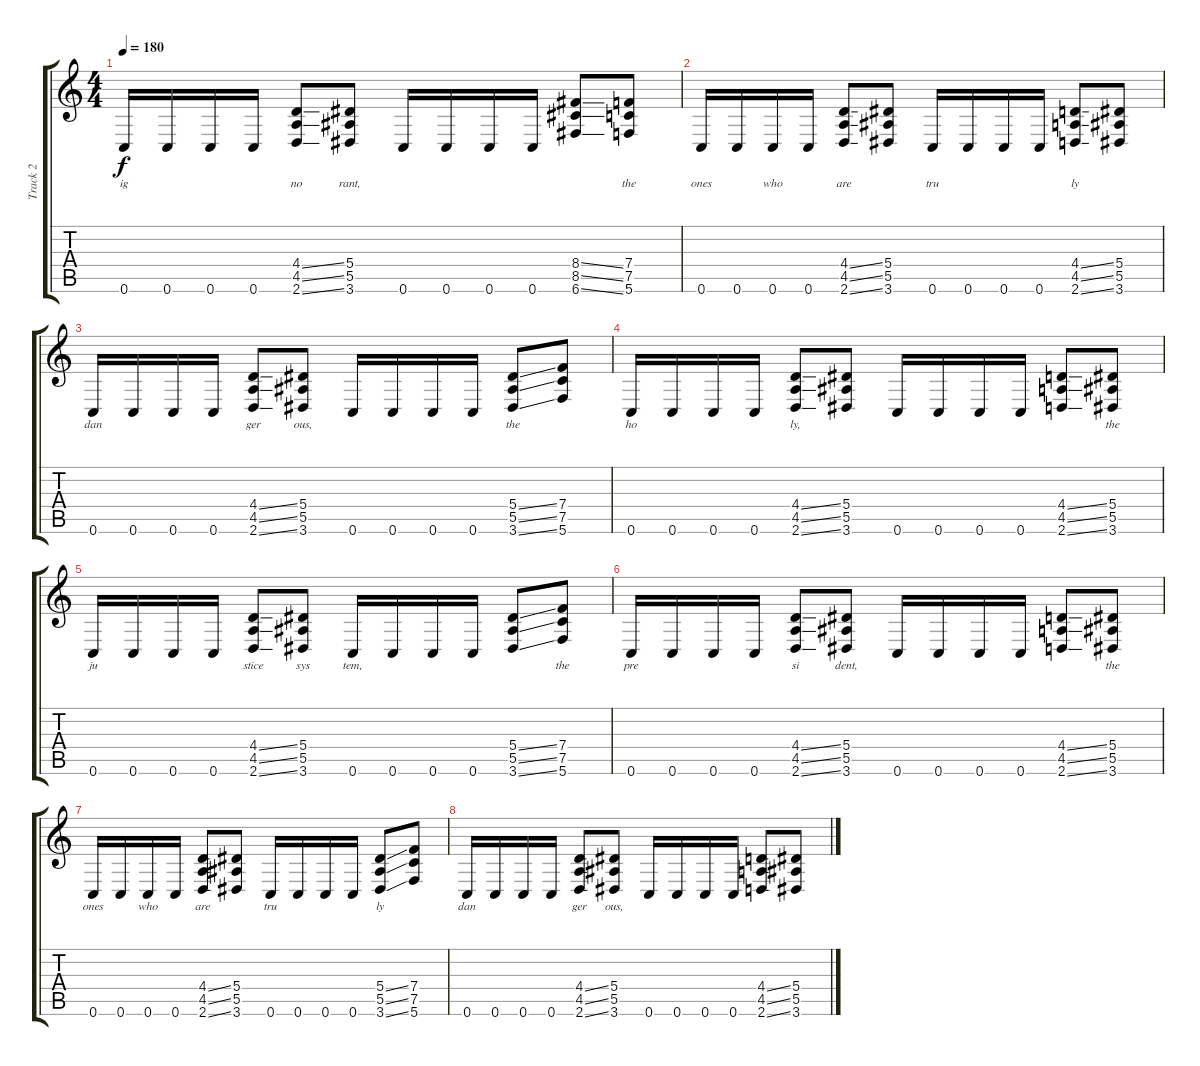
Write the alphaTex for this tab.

\track ("Track 2" "Track 2") {instrument distortionguitar}
\staff {score tabs}
\tuning (C4 G3 Eb3 Bb2 F2 C2) {hide}
\ts (4 4)
\tempo 180
\clef g2
\ks c
0.6.16{lyrics (0 "ig") lyrics (1 "") lyrics (2 "") lyrics (3 "") lyrics (4 "") dy f} 0.6.16{lyrics (0 "") lyrics (1 "") lyrics (2 "") lyrics (3 "") lyrics (4 "")} 0.6.16{lyrics (0 "") lyrics (1 "") lyrics (2 "") lyrics (3 "") lyrics (4 "")} 0.6.16{lyrics (0 "") lyrics (1 "") lyrics (2 "") lyrics (3 "") lyrics (4 "")} (4.4{ss} 4.5{ss} 2.6{ss}).8{lyrics (0 "no") lyrics (1 "") lyrics (2 "") lyrics (3 "") lyrics (4 "")} (5.4 5.5 3.6).8{lyrics (0 "rant,") lyrics (1 "") lyrics (2 "") lyrics (3 "") lyrics (4 "")} 0.6.16{lyrics (0 "") lyrics (1 "") lyrics (2 "") lyrics (3 "") lyrics (4 "")} 0.6.16{lyrics (0 "") lyrics (1 "") lyrics (2 "") lyrics (3 "") lyrics (4 "")} 0.6.16{lyrics (0 "") lyrics (1 "") lyrics (2 "") lyrics (3 "") lyrics (4 "")} 0.6.16{lyrics (0 "") lyrics (1 "") lyrics (2 "") lyrics (3 "") lyrics (4 "")} (8.4{ss} 8.5{ss} 6.6{ss}).8{lyrics (0 "") lyrics (1 "") lyrics (2 "") lyrics (3 "") lyrics (4 "")} (7.4 7.5 5.6).8{lyrics (0 "the") lyrics (1 "") lyrics (2 "") lyrics (3 "") lyrics (4 "")} |
0.6.16{lyrics (0 "ones") lyrics (1 "") lyrics (2 "") lyrics (3 "") lyrics (4 "")} 0.6.16{lyrics (0 "") lyrics (1 "") lyrics (2 "") lyrics (3 "") lyrics (4 "")} 0.6.16{lyrics (0 "who") lyrics (1 "") lyrics (2 "") lyrics (3 "") lyrics (4 "")} 0.6.16{lyrics (0 "") lyrics (1 "") lyrics (2 "") lyrics (3 "") lyrics (4 "")} (4.4{ss} 4.5{ss} 2.6{ss}).8{lyrics (0 "are") lyrics (1 "") lyrics (2 "") lyrics (3 "") lyrics (4 "")} (5.4 5.5 3.6).8{lyrics (0 "") lyrics (1 "") lyrics (2 "") lyrics (3 "") lyrics (4 "")} 0.6.16{lyrics (0 "tru") lyrics (1 "") lyrics (2 "") lyrics (3 "") lyrics (4 "")} 0.6.16{lyrics (0 "") lyrics (1 "") lyrics (2 "") lyrics (3 "") lyrics (4 "")} 0.6.16{lyrics (0 "") lyrics (1 "") lyrics (2 "") lyrics (3 "") lyrics (4 "")} 0.6.16{lyrics (0 "") lyrics (1 "") lyrics (2 "") lyrics (3 "") lyrics (4 "")} (4.4{ss} 4.5{ss} 2.6{ss}).8{lyrics (0 "ly") lyrics (1 "") lyrics (2 "") lyrics (3 "") lyrics (4 "")} (5.4 5.5 3.6).8{lyrics (0 "") lyrics (1 "") lyrics (2 "") lyrics (3 "") lyrics (4 "")} |
0.6.16{lyrics (0 "dan") lyrics (1 "") lyrics (2 "") lyrics (3 "") lyrics (4 "")} 0.6.16{lyrics (0 "") lyrics (1 "") lyrics (2 "") lyrics (3 "") lyrics (4 "")} 0.6.16{lyrics (0 "") lyrics (1 "") lyrics (2 "") lyrics (3 "") lyrics (4 "")} 0.6.16{lyrics (0 "") lyrics (1 "") lyrics (2 "") lyrics (3 "") lyrics (4 "")} (4.4{ss} 4.5{ss} 2.6{ss}).8{lyrics (0 "ger") lyrics (1 "") lyrics (2 "") lyrics (3 "") lyrics (4 "")} (5.4 5.5 3.6).8{lyrics (0 "ous,") lyrics (1 "") lyrics (2 "") lyrics (3 "") lyrics (4 "")} 0.6.16{lyrics (0 "") lyrics (1 "") lyrics (2 "") lyrics (3 "") lyrics (4 "")} 0.6.16{lyrics (0 "") lyrics (1 "") lyrics (2 "") lyrics (3 "") lyrics (4 "")} 0.6.16{lyrics (0 "") lyrics (1 "") lyrics (2 "") lyrics (3 "") lyrics (4 "")} 0.6.16{lyrics (0 "") lyrics (1 "") lyrics (2 "") lyrics (3 "") lyrics (4 "")} (5.4{ss} 5.5{ss} 3.6{ss}).8{lyrics (0 "the") lyrics (1 "") lyrics (2 "") lyrics (3 "") lyrics (4 "")} (7.4 7.5 5.6).8{lyrics (0 "") lyrics (1 "") lyrics (2 "") lyrics (3 "") lyrics (4 "")} |
0.6.16{lyrics (0 "ho") lyrics (1 "") lyrics (2 "") lyrics (3 "") lyrics (4 "")} 0.6.16{lyrics (0 "") lyrics (1 "") lyrics (2 "") lyrics (3 "") lyrics (4 "")} 0.6.16{lyrics (0 "") lyrics (1 "") lyrics (2 "") lyrics (3 "") lyrics (4 "")} 0.6.16{lyrics (0 "") lyrics (1 "") lyrics (2 "") lyrics (3 "") lyrics (4 "")} (4.4{ss} 4.5{ss} 2.6{ss}).8{lyrics (0 "ly,") lyrics (1 "") lyrics (2 "") lyrics (3 "") lyrics (4 "")} (5.4 5.5 3.6).8{lyrics (0 "") lyrics (1 "") lyrics (2 "") lyrics (3 "") lyrics (4 "")} 0.6.16{lyrics (0 "") lyrics (1 "") lyrics (2 "") lyrics (3 "") lyrics (4 "")} 0.6.16{lyrics (0 "") lyrics (1 "") lyrics (2 "") lyrics (3 "") lyrics (4 "")} 0.6.16{lyrics (0 "") lyrics (1 "") lyrics (2 "") lyrics (3 "") lyrics (4 "")} 0.6.16{lyrics (0 "") lyrics (1 "") lyrics (2 "") lyrics (3 "") lyrics (4 "")} (4.4{ss} 4.5{ss} 2.6{ss}).8{lyrics (0 "") lyrics (1 "") lyrics (2 "") lyrics (3 "") lyrics (4 "")} (5.4 5.5 3.6).8{lyrics (0 "the") lyrics (1 "") lyrics (2 "") lyrics (3 "") lyrics (4 "")} |
0.6.16{lyrics (0 "ju") lyrics (1 "") lyrics (2 "") lyrics (3 "") lyrics (4 "")} 0.6.16{lyrics (0 "") lyrics (1 "") lyrics (2 "") lyrics (3 "") lyrics (4 "")} 0.6.16{lyrics (0 "") lyrics (1 "") lyrics (2 "") lyrics (3 "") lyrics (4 "")} 0.6.16{lyrics (0 "") lyrics (1 "") lyrics (2 "") lyrics (3 "") lyrics (4 "")} (4.4{ss} 4.5{ss} 2.6{ss}).8{lyrics (0 "stice") lyrics (1 "") lyrics (2 "") lyrics (3 "") lyrics (4 "")} (5.4 5.5 3.6).8{lyrics (0 "sys") lyrics (1 "") lyrics (2 "") lyrics (3 "") lyrics (4 "")} 0.6.16{lyrics (0 "tem,") lyrics (1 "") lyrics (2 "") lyrics (3 "") lyrics (4 "")} 0.6.16{lyrics (0 "") lyrics (1 "") lyrics (2 "") lyrics (3 "") lyrics (4 "")} 0.6.16{lyrics (0 "") lyrics (1 "") lyrics (2 "") lyrics (3 "") lyrics (4 "")} 0.6.16{lyrics (0 "") lyrics (1 "") lyrics (2 "") lyrics (3 "") lyrics (4 "")} (5.4{ss} 5.5{ss} 3.6{ss}).8{lyrics (0 "") lyrics (1 "") lyrics (2 "") lyrics (3 "") lyrics (4 "")} (7.4 7.5 5.6).8{lyrics (0 "the") lyrics (1 "") lyrics (2 "") lyrics (3 "") lyrics (4 "")} |
0.6.16{lyrics (0 "pre") lyrics (1 "") lyrics (2 "") lyrics (3 "") lyrics (4 "")} 0.6.16{lyrics (0 "") lyrics (1 "") lyrics (2 "") lyrics (3 "") lyrics (4 "")} 0.6.16{lyrics (0 "") lyrics (1 "") lyrics (2 "") lyrics (3 "") lyrics (4 "")} 0.6.16{lyrics (0 "") lyrics (1 "") lyrics (2 "") lyrics (3 "") lyrics (4 "")} (4.4{ss} 4.5{ss} 2.6{ss}).8{lyrics (0 "si") lyrics (1 "") lyrics (2 "") lyrics (3 "") lyrics (4 "")} (5.4 5.5 3.6).8{lyrics (0 "dent,") lyrics (1 "") lyrics (2 "") lyrics (3 "") lyrics (4 "")} 0.6.16{lyrics (0 "") lyrics (1 "") lyrics (2 "") lyrics (3 "") lyrics (4 "")} 0.6.16{lyrics (0 "") lyrics (1 "") lyrics (2 "") lyrics (3 "") lyrics (4 "")} 0.6.16{lyrics (0 "") lyrics (1 "") lyrics (2 "") lyrics (3 "") lyrics (4 "")} 0.6.16{lyrics (0 "") lyrics (1 "") lyrics (2 "") lyrics (3 "") lyrics (4 "")} (4.4{ss} 4.5{ss} 2.6{ss}).8{lyrics (0 "") lyrics (1 "") lyrics (2 "") lyrics (3 "") lyrics (4 "")} (5.4 5.5 3.6).8{lyrics (0 "the") lyrics (1 "") lyrics (2 "") lyrics (3 "") lyrics (4 "")} |
0.6.16{lyrics (0 "ones") lyrics (1 "") lyrics (2 "") lyrics (3 "") lyrics (4 "")} 0.6.16{lyrics (0 "") lyrics (1 "") lyrics (2 "") lyrics (3 "") lyrics (4 "")} 0.6.16{lyrics (0 "who") lyrics (1 "") lyrics (2 "") lyrics (3 "") lyrics (4 "")} 0.6.16{lyrics (0 "") lyrics (1 "") lyrics (2 "") lyrics (3 "") lyrics (4 "")} (4.4{ss} 4.5{ss} 2.6{ss}).8{lyrics (0 "are") lyrics (1 "") lyrics (2 "") lyrics (3 "") lyrics (4 "")} (5.4 5.5 3.6).8{lyrics (0 "") lyrics (1 "") lyrics (2 "") lyrics (3 "") lyrics (4 "")} 0.6.16{lyrics (0 "tru") lyrics (1 "") lyrics (2 "") lyrics (3 "") lyrics (4 "")} 0.6.16{lyrics (0 "") lyrics (1 "") lyrics (2 "") lyrics (3 "") lyrics (4 "")} 0.6.16{lyrics (0 "") lyrics (1 "") lyrics (2 "") lyrics (3 "") lyrics (4 "")} 0.6.16{lyrics (0 "") lyrics (1 "") lyrics (2 "") lyrics (3 "") lyrics (4 "")} (5.4{ss} 5.5{ss} 3.6{ss}).8{lyrics (0 "ly") lyrics (1 "") lyrics (2 "") lyrics (3 "") lyrics (4 "")} (7.4 7.5 5.6).8{lyrics (0 "") lyrics (1 "") lyrics (2 "") lyrics (3 "") lyrics (4 "")} |
0.6.16{lyrics (0 "dan") lyrics (1 "") lyrics (2 "") lyrics (3 "") lyrics (4 "")} 0.6.16{lyrics (0 "") lyrics (1 "") lyrics (2 "") lyrics (3 "") lyrics (4 "")} 0.6.16{lyrics (0 "") lyrics (1 "") lyrics (2 "") lyrics (3 "") lyrics (4 "")} 0.6.16{lyrics (0 "") lyrics (1 "") lyrics (2 "") lyrics (3 "") lyrics (4 "")} (4.4{ss} 4.5{ss} 2.6{ss}).8{lyrics (0 "ger") lyrics (1 "") lyrics (2 "") lyrics (3 "") lyrics (4 "")} (5.4 5.5 3.6).8{lyrics (0 "ous,") lyrics (1 "") lyrics (2 "") lyrics (3 "") lyrics (4 "")} 0.6.16{lyrics (0 "") lyrics (1 "") lyrics (2 "") lyrics (3 "") lyrics (4 "")} 0.6.16{lyrics (0 "") lyrics (1 "") lyrics (2 "") lyrics (3 "") lyrics (4 "")} 0.6.16{lyrics (0 "") lyrics (1 "") lyrics (2 "") lyrics (3 "") lyrics (4 "")} 0.6.16{lyrics (0 "") lyrics (1 "") lyrics (2 "") lyrics (3 "") lyrics (4 "")} (4.4{ss} 4.5{ss} 2.6{ss}).8{lyrics (0 "") lyrics (1 "") lyrics (2 "") lyrics (3 "") lyrics (4 "")} (5.4 5.5 3.6).8{lyrics (0 "") lyrics (1 "") lyrics (2 "") lyrics (3 "") lyrics (4 "")}
